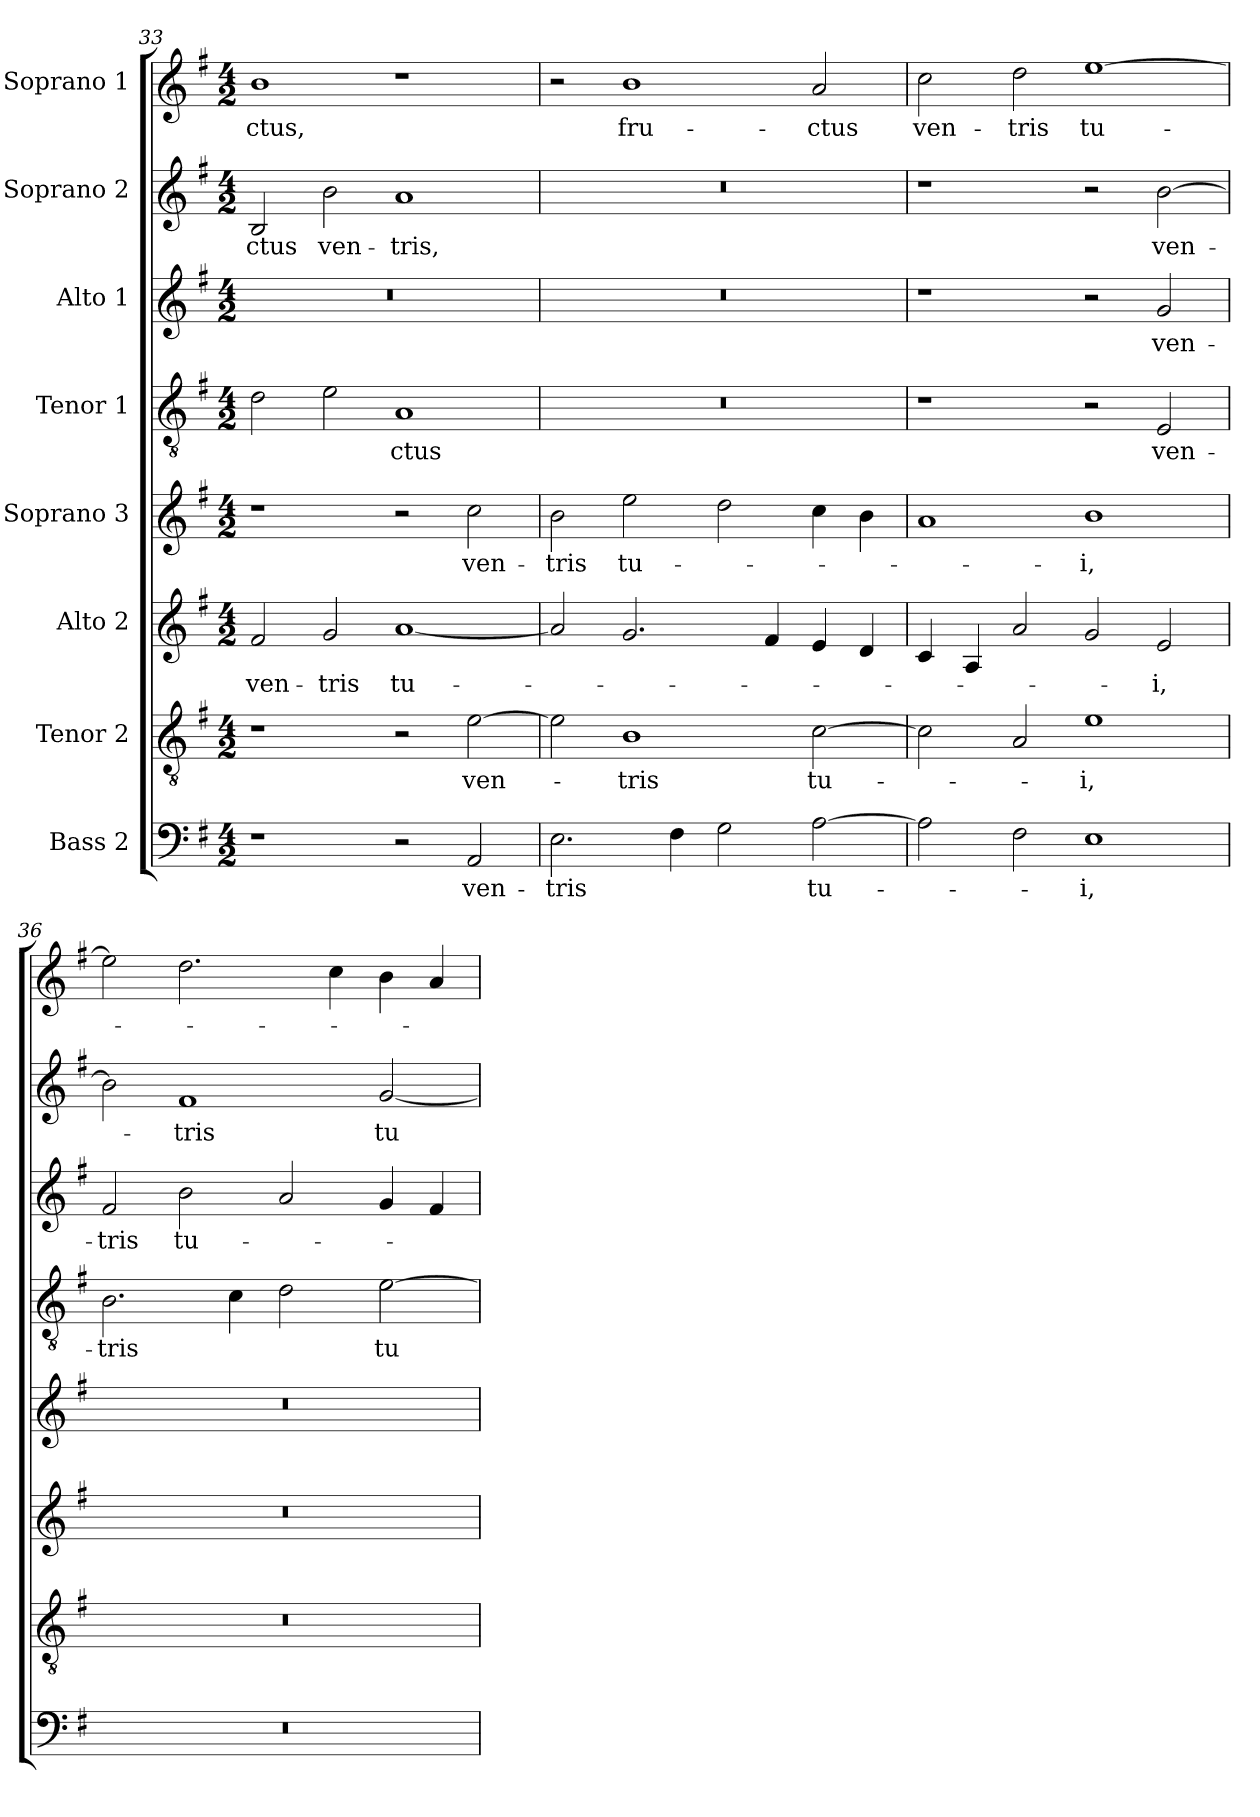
**kern	**text	**kern	**text	**kern	**text	**kern	**text	**kern	**text	**kern	**text	**kern	**text	**kern	**text
*part8	*part8	*part7	*part7	*part6	*part6	*part5	*part5	*part4	*part4	*part3	*part3	*part2	*part2	*part1	*part1
*staff8	*staff8	*staff7	*staff7	*staff6	*staff6	*staff5	*staff5	*staff4	*staff4	*staff3	*staff3	*staff2	*staff2	*staff1	*staff1
*I"Bass 2	*	*I"Tenor 2	*	*I"Alto 2	*	*I"Soprano 3	*	*I"Tenor 1	*	*I"Alto 1	*	*I"Soprano 2	*	*I"Soprano 1	*
*clefF4	*	*clefGv2	*	*clefG2	*	*clefG2	*	*clefGv2	*	*clefG2	*	*clefG2	*	*clefG2	*
*k[f#]	*	*k[f#]	*	*k[f#]	*	*k[f#]	*	*k[f#]	*	*k[f#]	*	*k[f#]	*	*k[f#]	*
*e:	*	*e:	*	*e:	*	*e:	*	*e:	*	*e:	*	*e:	*	*e:	*
*M4/2	*	*M4/2	*	*M4/2	*	*M4/2	*	*M4/2	*	*M4/2	*	*M4/2	*	*M4/2	*
=33	=33	=33	=33	=33	=33	=33	=33	=33	=33	=33	=33	=33	=33	=33	=33
1r	.	1r	.	2f#/	ven-	1r	.	2d\	.	0r	.	2B/	-ctus	1b	-ctus,
.	.	.	.	2g/	-tris	.	.	2e\	.	.	.	2b\	ven-	.	.
2r	.	2r	.	[1a	tu-	2r	.	1A	-ctus	.	.	1a	-tris,	1r	.
2AA/	ven-	[2e\	ven-	.	.	2cc\	ven-	.	.	.	.	.	.	.	.
=34	=34	=34	=34	=34	=34	=34	=34	=34	=34	=34	=34	=34	=34	=34	=34
2.E\	-tris	2e\]	.	2a/]	.	2b\	-tris	0r	.	0r	.	0r	.	2r	.
.	.	1B	-tris	2.g/	.	2ee\	tu-	.	.	.	.	.	.	1b	fru-
4F#\	.	.	.	.	.	.	.	.	.	.	.	.	.	.	.
2G\	.	.	.	.	.	2dd\	.	.	.	.	.	.	.	.	.
.	.	.	.	4f#/	.	.	.	.	.	.	.	.	.	.	.
[2A\	tu-	[2c\	tu-	4e/	.	4cc\	.	.	.	.	.	.	.	2a/	-ctus
.	.	.	.	4d/	.	4b\	.	.	.	.	.	.	.	.	.
=35	=35	=35	=35	=35	=35	=35	=35	=35	=35	=35	=35	=35	=35	=35	=35
2A\]	.	2c\]	.	4c/	.	1a	.	1r	.	1r	.	1r	.	2cc\	ven-
.	.	.	.	4A/	.	.	.	.	.	.	.	.	.	.	.
2F#\	.	2A/	.	2a/	.	.	.	.	.	.	.	.	.	2dd\	-tris
1E	-i,	1e	-i,	2g/	.	1b	-i,	2r	.	2r	.	2r	.	[1ee	tu-
.	.	.	.	2e/	-i,	.	.	2E/	ven-	2g/	ven-	[2b\	ven-	.	.
=36	=36	=36	=36	=36	=36	=36	=36	=36	=36	=36	=36	=36	=36	=36	=36
0r	.	0r	.	0r	.	0r	.	2.B\	-tris	2f#/	-tris	2b\]	.	2ee\]	.
.	.	.	.	.	.	.	.	.	.	2b\	tu-	1f#	-tris	2.dd\	.
.	.	.	.	.	.	.	.	4c\	.	.	.	.	.	.	.
.	.	.	.	.	.	.	.	2d\	.	2a/	.	.	.	.	.
.	.	.	.	.	.	.	.	.	.	.	.	.	.	4cc\	.
.	.	.	.	.	.	.	.	[2e\	tu-	4g/	.	[2g/	tu-	4b\	.
.	.	.	.	.	.	.	.	.	.	4f#/	.	.	.	4a/	.
=	=	=	=	=	=	=	=	=	=	=	=	=	=	=	=
*-	*-	*-	*-	*-	*-	*-	*-	*-	*-	*-	*-	*-	*-	*-	*-
